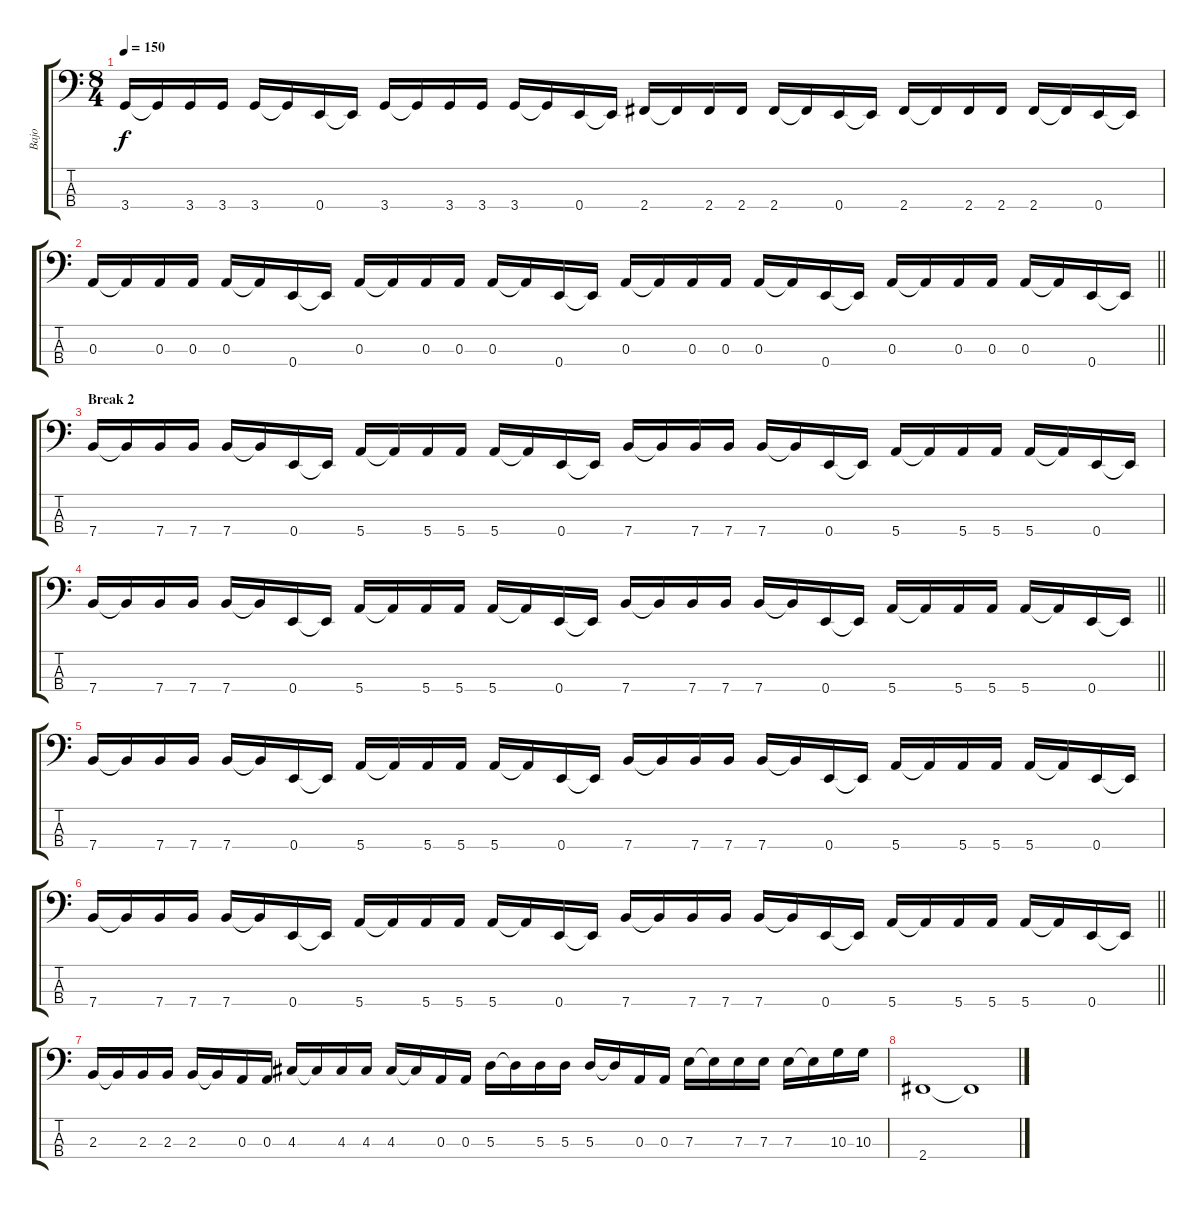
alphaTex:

\track ("Bajo" "Bajo") {instrument electricbasspick}
\staff {score tabs}
\tuning (G2 D2 A1 E1) {hide}
\ts (8 4)
\tempo 150
\clef f4
\ks c
3.4.16{dy f} 3.4{t}.16 3.4.16 3.4.16 3.4.16 3.4{t}.16 0.4.16 0.4{t}.16 3.4.16 3.4{t}.16 3.4.16 3.4.16 3.4.16 3.4{t}.16 0.4.16 0.4{t}.16 2.4.16 2.4{t}.16 2.4.16 2.4.16 2.4.16 2.4{t}.16 0.4.16 0.4{t}.16 2.4.16 2.4{t}.16 2.4.16 2.4.16 2.4.16 2.4{t}.16 0.4.16 0.4{t}.16 |
\barLineRight lightlight
0.3.16 0.3{t}.16 0.3.16 0.3.16 0.3.16 0.3{t}.16 0.4.16 0.4{t}.16 0.3.16 0.3{t}.16 0.3.16 0.3.16 0.3.16 0.3{t}.16 0.4.16 0.4{t}.16 0.3.16 0.3{t}.16 0.3.16 0.3.16 0.3.16 0.3{t}.16 0.4.16 0.4{t}.16 0.3.16 0.3{t}.16 0.3.16 0.3.16 0.3.16 0.3{t}.16 0.4.16 0.4{t}.16 |
\section ("" "Break 2")
7.4.16 7.4{t}.16 7.4.16 7.4.16 7.4.16 7.4{t}.16 0.4.16 0.4{t}.16 5.4.16 5.4{t}.16 5.4.16 5.4.16 5.4.16 5.4{t}.16 0.4.16 0.4{t}.16 7.4.16 7.4{t}.16 7.4.16 7.4.16 7.4.16 7.4{t}.16 0.4.16 0.4{t}.16 5.4.16 5.4{t}.16 5.4.16 5.4.16 5.4.16 5.4{t}.16 0.4.16 0.4{t}.16 |
\barLineRight lightlight
7.4.16 7.4{t}.16 7.4.16 7.4.16 7.4.16 7.4{t}.16 0.4.16 0.4{t}.16 5.4.16 5.4{t}.16 5.4.16 5.4.16 5.4.16 5.4{t}.16 0.4.16 0.4{t}.16 7.4.16 7.4{t}.16 7.4.16 7.4.16 7.4.16 7.4{t}.16 0.4.16 0.4{t}.16 5.4.16 5.4{t}.16 5.4.16 5.4.16 5.4.16 5.4{t}.16 0.4.16 0.4{t}.16 |
7.4.16 7.4{t}.16 7.4.16 7.4.16 7.4.16 7.4{t}.16 0.4.16 0.4{t}.16 5.4.16 5.4{t}.16 5.4.16 5.4.16 5.4.16 5.4{t}.16 0.4.16 0.4{t}.16 7.4.16 7.4{t}.16 7.4.16 7.4.16 7.4.16 7.4{t}.16 0.4.16 0.4{t}.16 5.4.16 5.4{t}.16 5.4.16 5.4.16 5.4.16 5.4{t}.16 0.4.16 0.4{t}.16 |
\barLineRight lightlight
7.4.16 7.4{t}.16 7.4.16 7.4.16 7.4.16 7.4{t}.16 0.4.16 0.4{t}.16 5.4.16 5.4{t}.16 5.4.16 5.4.16 5.4.16 5.4{t}.16 0.4.16 0.4{t}.16 7.4.16 7.4{t}.16 7.4.16 7.4.16 7.4.16 7.4{t}.16 0.4.16 0.4{t}.16 5.4.16 5.4{t}.16 5.4.16 5.4.16 5.4.16 5.4{t}.16 0.4.16 0.4{t}.16 |
2.3.16 2.3{t}.16 2.3.16 2.3.16 2.3.16 2.3{t}.16 0.3.16 0.3.16 4.3.16 4.3{t}.16 4.3.16 4.3.16 4.3.16 4.3{t}.16 0.3.16 0.3.16 5.3.16 5.3{t}.16 5.3.16 5.3.16 5.3.16 5.3{t}.16 0.3.16 0.3.16 7.3.16 7.3{t}.16 7.3.16 7.3.16 7.3.16 7.3{t}.16 10.3.16 10.3.16 |
2.4.1 2.4{t}.1
